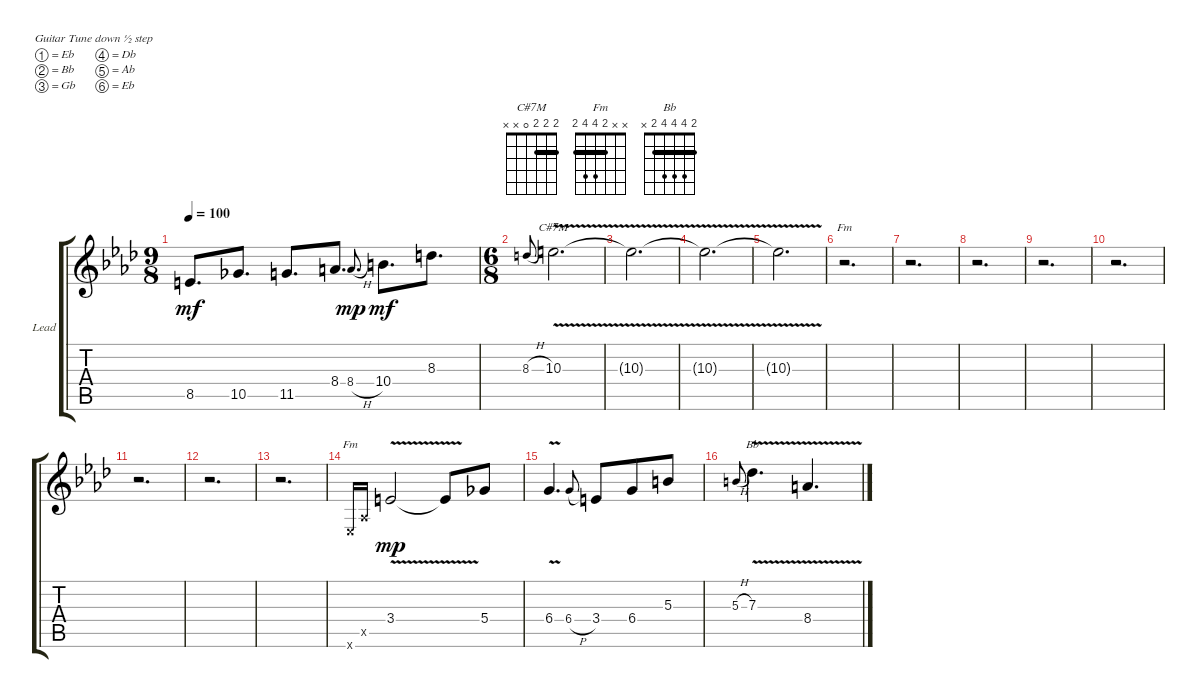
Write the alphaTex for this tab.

\defaultSystemsLayout 4
\bracketExtendMode groupsimilarinstruments
\firstSystemTrackNameOrientation horizontal
\otherSystemsTrackNameOrientation horizontal
\track ("Lead" "Lead") {instrument overdrivenguitar}
\staff {score tabs}
\tuning (Eb4 Bb3 Gb3 Db3 Ab2 Eb2)
\chord ("C#7M" 2 2 2 0 x x) {barre (2 2)}
\chord ("Fm" x x 2 4 4 2) {barre 2}
\chord ("Bb" 2 4 4 4 2 x) {barre 2}
\ts (9 8)
\tempo 100
\clef g2
\ks fminor
8.5.8{d dy mf instrument overdrivenguitar} 10.5.8{d} 11.5.8{d} 8.4.8{d} 8.4{h}.8{d gr onbeat dy mp} 10.4.8{d dy mf} 8.3.8{d} |
\ts (6 8)
8.3{h}.8{gr onbeat} 10.3{v}.2{d ch "C#7M"} |
10.3{v t}.2{d} |
10.3{v t}.2{d} |
10.3{v t}.2{d} |
r.2{d ch "Fm"} |
r.2{d} |
r.2{d} |
r.2{d} |
r.2{d} |
r.2{d} |
r.2{d} |
r.2{d} |
0.6{x}.16{ch "Fm" gr onbeat} 0.5{x}.16{gr onbeat} 3.4{v}.2{dy mp} 3.4{t}.8 5.4.8 |
6.4{v}.4{d} 6.4{h}.8{gr onbeat} 3.4.8 6.4.8 5.3.8 |
5.3{h}.8{gr onbeat} 7.3{v}.4{d ch "Bb"} 8.4{v}.4{d}
